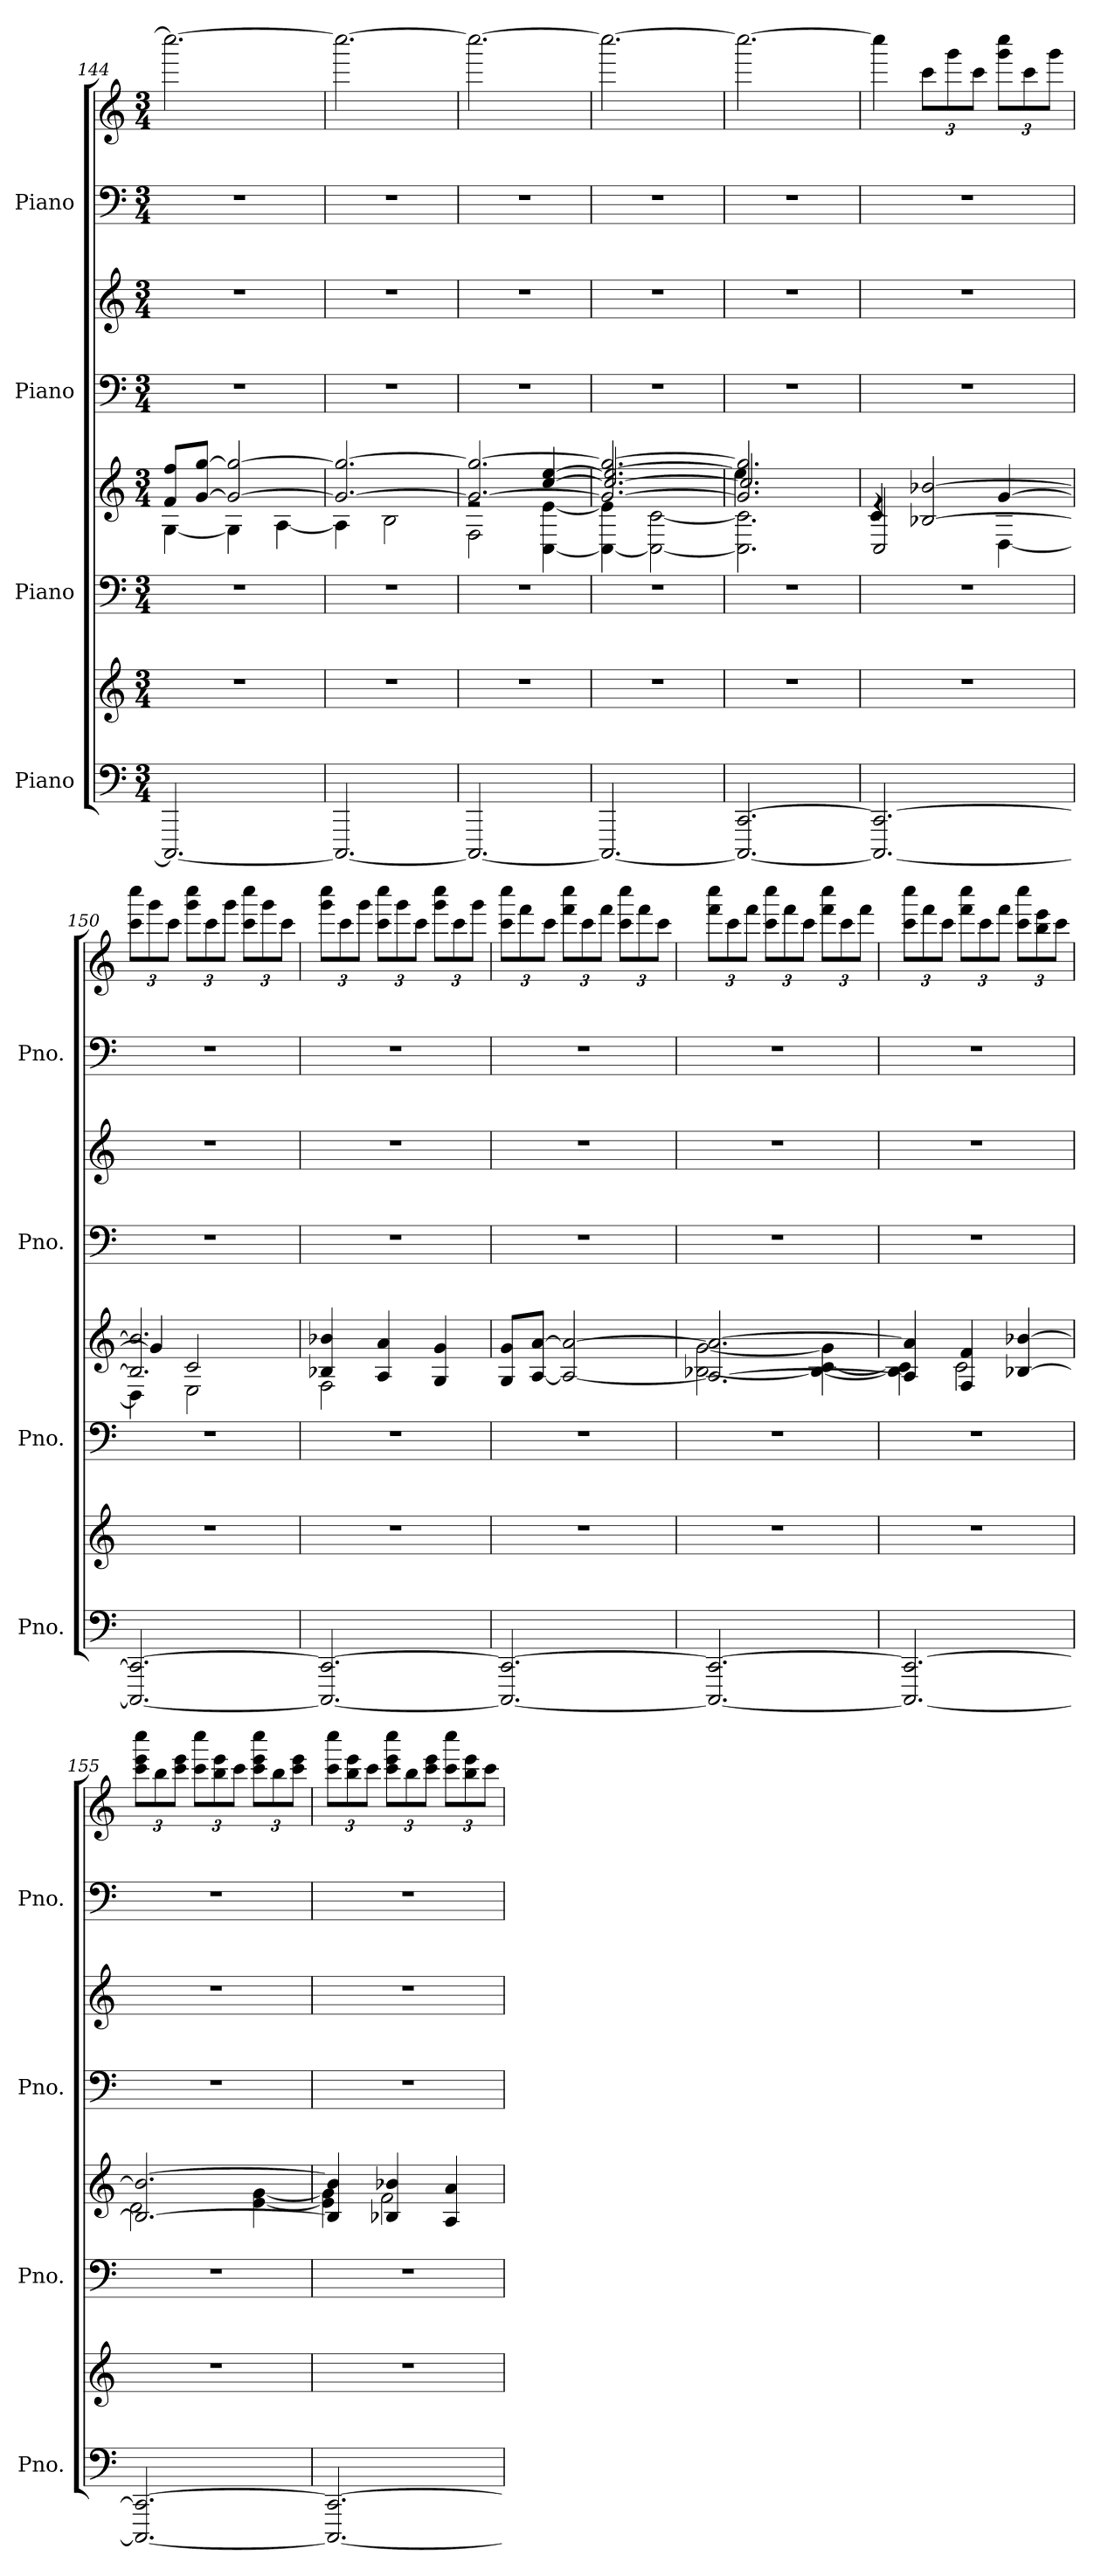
**kern	**kern	**kern	**kern	**kern	**kern	**kern	**kern
*part4	*part4	*part3	*part3	*part2	*part2	*part1	*part1
*staff8	*staff7	*staff6	*staff5	*staff4	*staff3	*staff2	*staff1
*I"Piano	*	*I"Piano	*	*I"Piano	*	*I"Piano	*
*I'Pno.	*	*I'Pno.	*	*I'Pno.	*	*I'Pno.	*
*clefF4	*clefG2	*clefF4	*clefG2	*clefF4	*clefG2	*clefF4	*clefG2
*k[]	*k[]	*k[]	*k[]	*k[]	*k[]	*k[]	*k[]
*M3/4	*M3/4	*M3/4	*M3/4	*M3/4	*M3/4	*M3/4	*M3/4
=144	=144	=144	=144	=144	=144	=144	=144
*	*	*	*^	*	*	*	*
2.CCC/_	2.r	2.r	8f/ 8ff/L	[4G\	2.r	2.r	2.r	2.cccc\_
.	.	.	[8g/ [8gg/J	.	.	.	.	.
.	.	.	2g/_ 2gg/_	4G\]	.	.	.	.
.	.	.	.	[4A\	.	.	.	.
=145	=145	=145	=145	=145	=145	=145	=145	=145
2.CCC/_	2.r	2.r	2.g/_ 2.gg/_	4A\]	2.r	2.r	2.r	2.cccc\_
.	.	.	.	2B\	.	.	.	.
!!LO:PB:g=z
=146	=146	=146	=146	=146	=146	=146	=146	=146
*	*	*	*	*^	*	*	*	*
2.CCC/_	2.r	2.r	2.g/_ 2.gg/_	2F\	2re	2.r	2.r	2.r	2.cccc\_
.	.	.	.	[4C\ [4e\	[4cc/ [4ee/	.	.	.	.
=147	=147	=147	=147	=147	=147	=147	=147	=147	=147
2.CCC/_	2.r	2.r	2.g/_ 2.gg/_	4C\_ 4e\]	2.cc/_ 2.ee/_	2.r	2.r	2.r	2.cccc\_
.	.	.	.	2C\_ [2c\	.	.	.	.	.
=148	=148	=148	=148	=148	=148	=148	=148	=148	=148
*	*	*	*	*	*^	*	*	*	*
2.CCC/_ [2.CC/	2.r	2.r	2.g/] 2.gg/]	2.C\] 2.c\]	2.cc/]	4ee\]	2.r	2.r	2.r	2.cccc\_
.	.	.	.	.	.	2ryy	.	.	.	.
*	*	*	*	*	*v	*v	*	*	*	*
=149	=149	=149	=149	=149	=149	=149	=149	=149	=149
2.CCC/_ 2.CC/_	2.r	2.r	4re	2C/	4c/	2.r	2.r	2.r	4cccc\]
*	*	*	*	*	*	*	*	*	*Xbrackettup
.	.	.	[2B-X/ [2b-X/	.	4ryy	.	.	.	12ccc\L
.	.	.	.	.	.	.	.	.	12ggg\
.	.	.	.	.	.	.	.	.	12ccc\J
.	.	.	.	[4D\	[4g/	.	.	.	12ggg\ 12cccc\L
.	.	.	.	.	.	.	.	.	12ccc\
.	.	.	.	.	.	.	.	.	12ggg\J
=150	=150	=150	=150	=150	=150	=150	=150	=150	=150
2.CCC/_ 2.CC/_	2.r	2.r	2.B-/] 2.b-/]	4D\]	4g/]	2.r	2.r	2.r	12ccc\ 12cccc\L
.	.	.	.	.	.	.	.	.	12ggg\
.	.	.	.	.	.	.	.	.	12ccc\J
.	.	.	.	2E\	2c/	.	.	.	12ggg\ 12cccc\L
.	.	.	.	.	.	.	.	.	12ccc\
.	.	.	.	.	.	.	.	.	12ggg\J
.	.	.	.	.	.	.	.	.	12ccc\ 12cccc\L
.	.	.	.	.	.	.	.	.	12ggg\
.	.	.	.	.	.	.	.	.	12ccc\J
*	*	*	*	*v	*v	*	*	*	*
=151	=151	=151	=151	=151	=151	=151	=151	=151
2.CCC/_ 2.CC/_	2.r	2.r	4B-X/ 4b-X/	2F\	2.r	2.r	2.r	12ggg\ 12cccc\L
.	.	.	.	.	.	.	.	12ccc\
.	.	.	.	.	.	.	.	12ggg\J
.	.	.	4A/ 4a/	.	.	.	.	12ccc\ 12cccc\L
.	.	.	.	.	.	.	.	12ggg\
.	.	.	.	.	.	.	.	12ccc\J
.	.	.	4G/ 4g/	4ryy	.	.	.	12ggg\ 12cccc\L
.	.	.	.	.	.	.	.	12ccc\
.	.	.	.	.	.	.	.	12ggg\J
*	*	*	*v	*v	*	*	*	*
!!LO:PB:g=z
=152	=152	=152	=152	=152	=152	=152	=152
2.CCC/_ 2.CC/_	2.r	2.r	8G/ 8g/L	2.r	2.r	2.r	12ccc\ 12cccc\L
.	.	.	.	.	.	.	12fff\
.	.	.	[8A/ [8a/J	.	.	.	.
.	.	.	.	.	.	.	12ccc\J
.	.	.	2A/_ 2a/_	.	.	.	12fff\ 12cccc\L
.	.	.	.	.	.	.	12ccc\
.	.	.	.	.	.	.	12fff\J
.	.	.	.	.	.	.	12ccc\ 12cccc\L
.	.	.	.	.	.	.	12fff\
.	.	.	.	.	.	.	12ccc\J
=153	=153	=153	=153	=153	=153	=153	=153
*	*	*	*^	*	*	*	*
2.CCC/_ 2.CC/_	2.r	2.r	2.A/_ 2.a/_	[2B-X\ [2g\	2.r	2.r	2.r	12fff\ 12cccc\L
.	.	.	.	.	.	.	.	12ccc\
.	.	.	.	.	.	.	.	12fff\J
.	.	.	.	.	.	.	.	12ccc\ 12cccc\L
.	.	.	.	.	.	.	.	12fff\
.	.	.	.	.	.	.	.	12ccc\J
.	.	.	.	4B-\_ [4c\ 4g\]	.	.	.	12fff\ 12cccc\L
.	.	.	.	.	.	.	.	12ccc\
.	.	.	.	.	.	.	.	12fff\J
=154	=154	=154	=154	=154	=154	=154	=154	=154
2.CCC/_ 2.CC/_	2.r	2.r	4A/] 4a/]	4B-\] 4c\]	2.r	2.r	2.r	12ccc\ 12cccc\L
.	.	.	.	.	.	.	.	12fff\
.	.	.	.	.	.	.	.	12ccc\J
.	.	.	4F/ 4f/	2c\	.	.	.	12fff\ 12cccc\L
.	.	.	.	.	.	.	.	12ccc\
.	.	.	.	.	.	.	.	12fff\J
.	.	.	[4B-X/ [4b-X/	.	.	.	.	12ccc\ 12cccc\L
.	.	.	.	.	.	.	.	12bb\ 12eee\
.	.	.	.	.	.	.	.	12ccc\J
=155	=155	=155	=155	=155	=155	=155	=155	=155
2.CCC/_ 2.CC/_	2.r	2.r	2.B-/_ 2.b-/_	2d\	2.r	2.r	2.r	12ccc\ 12eee\ 12cccc\L
.	.	.	.	.	.	.	.	12bb\
.	.	.	.	.	.	.	.	12ccc\ 12eee\J
.	.	.	.	.	.	.	.	12ccc\ 12cccc\L
.	.	.	.	.	.	.	.	12bb\ 12eee\
.	.	.	.	.	.	.	.	12ccc\J
.	.	.	.	[4e\ [4g\	.	.	.	12ccc\ 12eee\ 12cccc\L
.	.	.	.	.	.	.	.	12bb\
.	.	.	.	.	.	.	.	12ccc\ 12eee\J
=156	=156	=156	=156	=156	=156	=156	=156	=156
2.CCC/_ 2.CC/_	2.r	2.r	4B-/] 4b-/]	4e\] 4g\]	2.r	2.r	2.r	12ccc\ 12cccc\L
.	.	.	.	.	.	.	.	12bb\ 12eee\
.	.	.	.	.	.	.	.	12ccc\J
.	.	.	4B-X/ 4b-X/	2f\	.	.	.	12ccc\ 12eee\ 12cccc\L
.	.	.	.	.	.	.	.	12bb\
.	.	.	.	.	.	.	.	12ccc\ 12eee\J
.	.	.	4A/ 4a/	.	.	.	.	12ccc\ 12cccc\L
.	.	.	.	.	.	.	.	12bb\ 12eee\
.	.	.	.	.	.	.	.	12ccc\J
*	*	*	*v	*v	*	*	*	*
=	=	=	=	=	=	=	=
*-	*-	*-	*-	*-	*-	*-	*-
